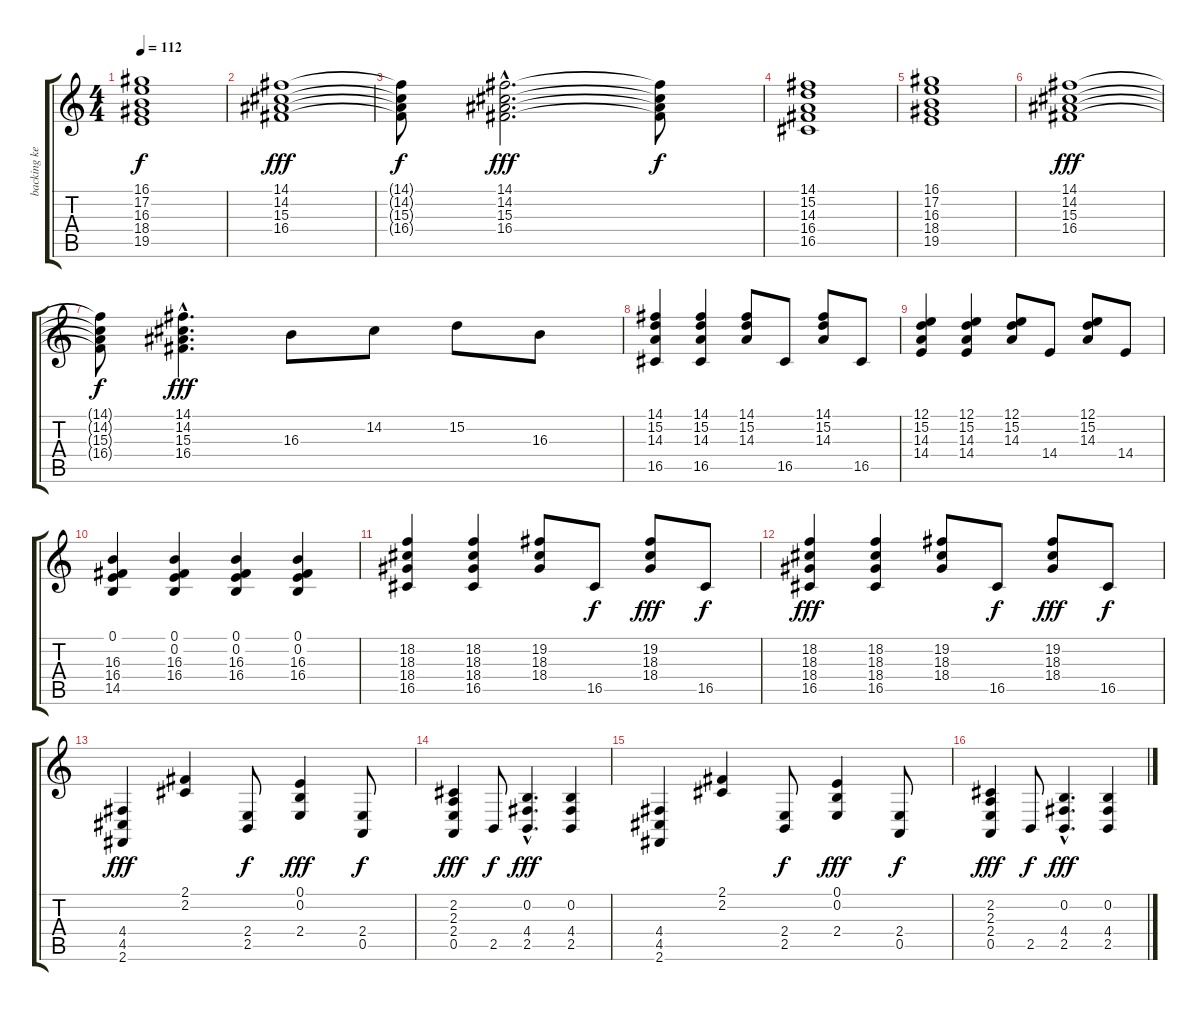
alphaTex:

\track ("backing keyboards" "backing ke") {instrument rockorgan}
\staff {score tabs}
\tuning (E4 B3 G3 D3 A2 E2) {hide}
\ts (4 4)
\tempo 112
\clef g2
\ks c
(16.1 17.2 16.3 18.4 19.5).1{dy f} |
(14.1 14.2 15.3 16.4).1{dy fff} |
(14.1{t} 14.2{t} 15.3{t} 16.4{t}).8{dy f} (14.1{hac} 14.2{hac} 15.3{hac} 16.4{hac}).2{d dy fff} (14.1{t} 14.2{t} 15.3{t} 16.4{t}).8{dy f} |
(14.1 15.2 14.3 16.4 16.5).1 |
(16.1 17.2 16.3 18.4 19.5).1 |
(14.1 14.2 15.3 16.4).1{dy fff} |
(14.1{t} 14.2{t} 15.3{t} 16.4{t}).8{dy f} (14.1{hac} 14.2{hac} 15.3{hac} 16.4{hac}).4{d dy fff} 16.3.8 14.2.8 15.2.8 16.3.8 |
(14.1 15.2 14.3 16.5).4 (14.1 15.2 14.3 16.5).4 (14.1 15.2 14.3).8 16.5.8 (14.1 15.2 14.3).8 16.5.8 |
(12.1 15.2 14.3 14.4).4 (12.1 15.2 14.3 14.4).4 (12.1 15.2 14.3).8 14.4.8 (12.1 15.2 14.3).8 14.4.8 |
(0.1 16.3 16.4 14.5).4 (0.1 0.2 16.3 16.4).4 (0.1 0.2 16.3 16.4).4 (0.1 0.2 16.3 16.4).4 |
(18.2 18.3 18.4 16.5).4 (18.2 18.3 18.4 16.5).4 (19.2 18.3 18.4).8 16.5.8{dy f} (19.2 18.3 18.4).8{dy fff} 16.5.8{dy f} |
(18.2 18.3 18.4 16.5).4{dy fff} (18.2 18.3 18.4 16.5).4 (19.2 18.3 18.4).8 16.5.8{dy f} (19.2 18.3 18.4).8{dy fff} 16.5.8{dy f} |
(4.4 4.5 2.6).4{dy fff} (2.1 2.2).4 (2.4 2.5).8{dy f} (0.1 0.2 2.4).4{dy fff} (2.4 0.5).8{dy f} |
(2.2 2.3 2.4 0.5).4{dy fff} 2.5.8{dy f} (0.2{hac} 4.4{hac} 2.5{hac}).4{d dy fff} (0.2 4.4 2.5).4 |
(4.4 4.5 2.6).4 (2.1 2.2).4 (2.4 2.5).8{dy f} (0.1 0.2 2.4).4{dy fff} (2.4 0.5).8{dy f} |
(2.2 2.3 2.4 0.5).4{dy fff} 2.5.8{dy f} (0.2{hac} 4.4{hac} 2.5{hac}).4{d dy fff} (0.2 4.4 2.5).4
